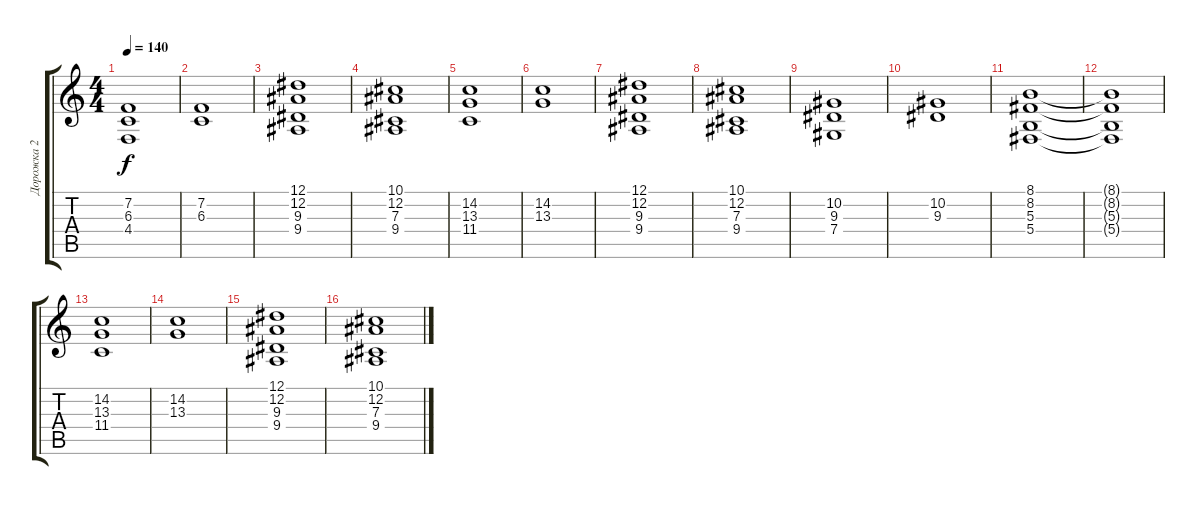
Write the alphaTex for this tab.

\track ("Дорожка 2" "Дорожка 2") {instrument stringensemble2}
\staff {score tabs}
\tuning (Eb4 Bb3 Gb3 Db3 Ab2 Eb2) {hide}
\ts (4 4)
\tempo 140
\clef g2
\ks c
(7.2 6.3 4.4).1{dy f instrument stringensemble1} |
(7.2 6.3).1 |
(12.1 12.2 9.3 9.4).1 |
(10.1 12.2 7.3 9.4).1 |
(14.2 13.3 11.4).1 |
(14.2 13.3).1 |
(12.1 12.2 9.3 9.4).1 |
(10.1 12.2 7.3 9.4).1 |
(10.2 9.3 7.4).1 |
(10.2 9.3).1 |
(8.1 8.2 5.3 5.4).1 |
(8.1{t} 8.2{t} 5.3{t} 5.4{t}).1 |
(14.2 13.3 11.4).1 |
(14.2 13.3).1 |
(12.1 12.2 9.3 9.4).1 |
(10.1 12.2 7.3 9.4).1
